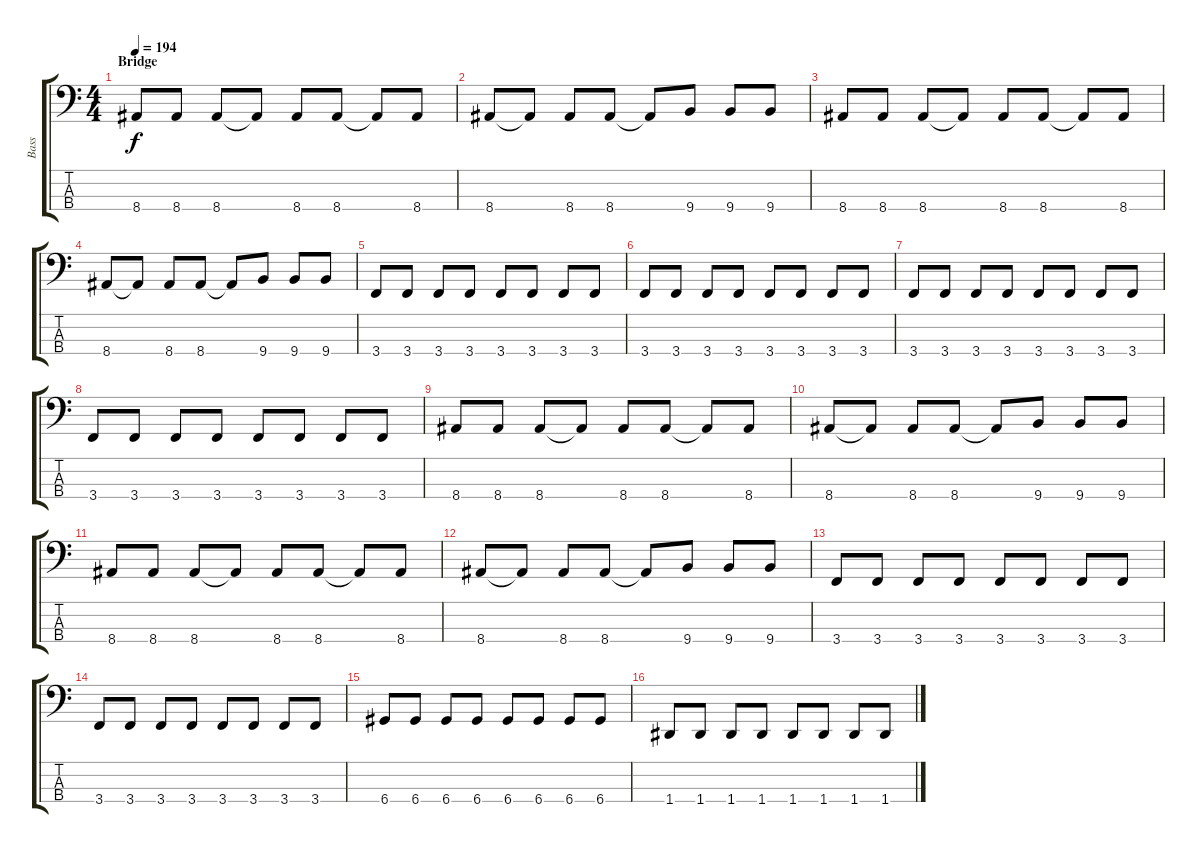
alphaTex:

\track ("Bass" "Bass") {instrument electricbassfinger}
\staff {score tabs}
\tuning (G2 D2 A1 D1) {hide}
\ts (4 4)
\section ("" "Bridge")
\tempo 194
\clef f4
\ks c
8.4.8{dy f} 8.4.8 8.4.8 8.4{t}.8 8.4.8 8.4.8 8.4{t}.8 8.4.8 |
8.4.8 8.4{t}.8 8.4.8 8.4.8 8.4{t}.8 9.4.8 9.4.8 9.4.8 |
8.4.8 8.4.8 8.4.8 8.4{t}.8 8.4.8 8.4.8 8.4{t}.8 8.4.8 |
8.4.8 8.4{t}.8 8.4.8 8.4.8 8.4{t}.8 9.4.8 9.4.8 9.4.8 |
3.4.8 3.4.8 3.4.8 3.4.8 3.4.8 3.4.8 3.4.8 3.4.8 |
3.4.8 3.4.8 3.4.8 3.4.8 3.4.8 3.4.8 3.4.8 3.4.8 |
3.4.8 3.4.8 3.4.8 3.4.8 3.4.8 3.4.8 3.4.8 3.4.8 |
3.4.8 3.4.8 3.4.8 3.4.8 3.4.8 3.4.8 3.4.8 3.4.8 |
8.4.8 8.4.8 8.4.8 8.4{t}.8 8.4.8 8.4.8 8.4{t}.8 8.4.8 |
8.4.8 8.4{t}.8 8.4.8 8.4.8 8.4{t}.8 9.4.8 9.4.8 9.4.8 |
8.4.8 8.4.8 8.4.8 8.4{t}.8 8.4.8 8.4.8 8.4{t}.8 8.4.8 |
8.4.8 8.4{t}.8 8.4.8 8.4.8 8.4{t}.8 9.4.8 9.4.8 9.4.8 |
3.4.8 3.4.8 3.4.8 3.4.8 3.4.8 3.4.8 3.4.8 3.4.8 |
3.4.8 3.4.8 3.4.8 3.4.8 3.4.8 3.4.8 3.4.8 3.4.8 |
6.4.8 6.4.8 6.4.8 6.4.8 6.4.8 6.4.8 6.4.8 6.4.8 |
1.4.8 1.4.8 1.4.8 1.4.8 1.4.8 1.4.8 1.4.8 1.4.8
